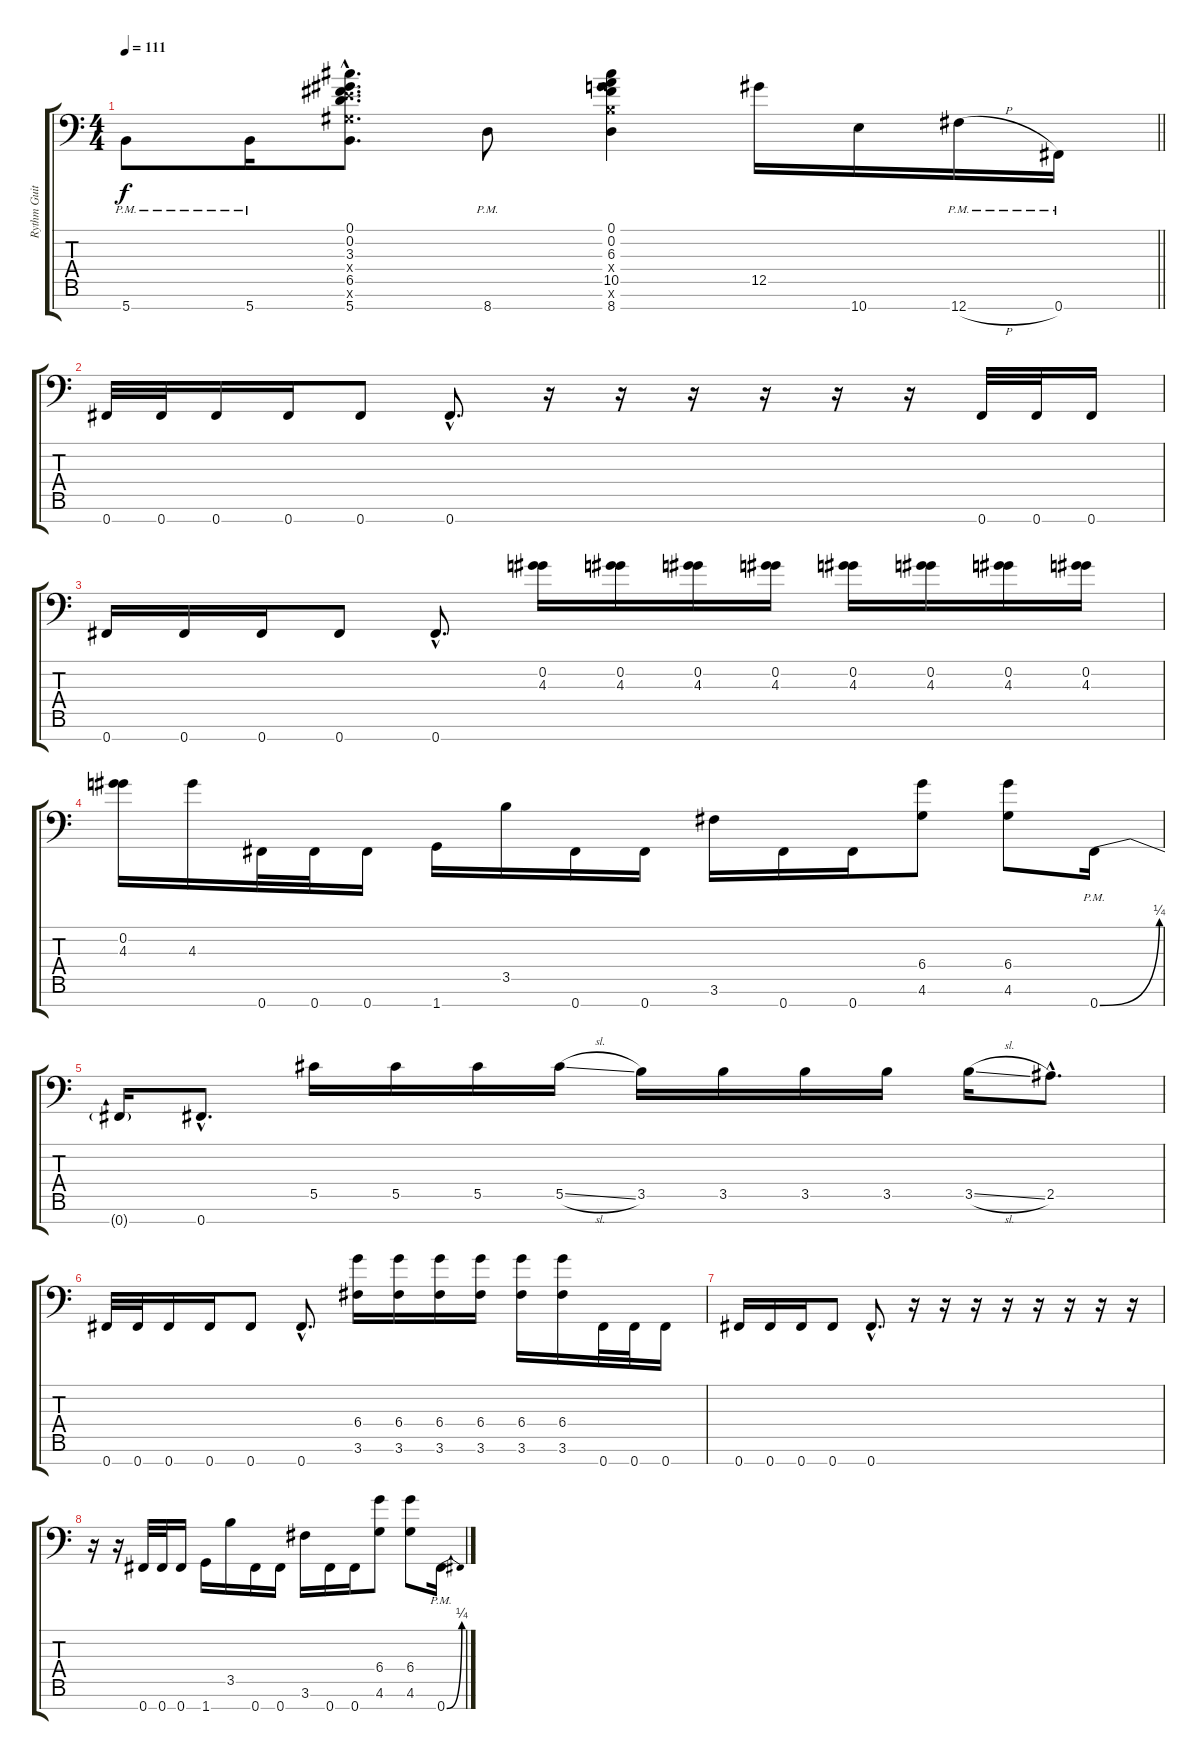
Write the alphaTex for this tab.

\track ("Rythm Guitar #1" "Rythm Guit") {instrument distortionguitar}
\staff {score tabs}
\tuning (Db4 Ab3 Eb3 Db3 Ab2 Eb2 Gb1) {hide}
\ts (4 4)
\tempo 111
\clef f4
\barLineRight lightlight
\ks c
5.7{pm}.8{dy f} 5.7{pm}.16 (0.1{hac} 0.2{hac} 3.3{hac} 3.4{hac x} 6.5{hac} 5.6{hac x} 5.7{hac}).8{d} 8.7{pm}.8 (0.1 0.2 6.3 6.4{x} 10.5 8.6{x} 8.7).4 12.5.16 10.7.16 12.7{h pm}.16 0.7{pm}.16 |
\section ("" "")
0.7.32 0.7.32 0.7.16 0.7.16 0.7.8 0.7{hac}.8{d} r.16 r.16 r.16 r.16 r.16 r.16 0.7.32 0.7.32 0.7.16 |
0.7.16 0.7.16 0.7.16 0.7.8 0.7{hac}.8{d} (0.2 4.3).16 (0.2 4.3).16 (0.2 4.3).16 (0.2 4.3).16 (0.2 4.3).16 (0.2 4.3).16 (0.2 4.3).16 (0.2 4.3).16 |
(0.2 4.3).16 4.3.16 0.7.32 0.7.32 0.7.16 1.7.16 3.5.16 0.7.16 0.7.16 3.6.16 0.7.16 0.7.16 (6.4 4.6).8 (6.4 4.6).8 0.7{be (bend 0 0 60 1) pm}.16 |
0.7{t}.16 0.7{hac}.8{d} 5.5.16 5.5.16 5.5.16 5.5{sl}.16 3.5.16 3.5.16 3.5.16 3.5.16 3.5{sl}.16 2.5{hac}.8{d} |
0.7.32 0.7.32 0.7.16 0.7.16 0.7.8 0.7{hac}.8{d} (6.4 3.6).16 (6.4 3.6).16 (6.4 3.6).16 (6.4 3.6).16 (6.4 3.6).16 (6.4 3.6).16 0.7.32 0.7.32 0.7.16 |
0.7.16 0.7.16 0.7.16 0.7.8 0.7{hac}.8{d} r.16 r.16 r.16 r.16 r.16 r.16 r.16 r.16 |
r.16 r.16 0.7.32 0.7.32 0.7.16 1.7.16 3.5.16 0.7.16 0.7.16 3.6.16 0.7.16 0.7.16 (6.4 4.6).8 (6.4 4.6).8 0.7{be (bend 0 0 60 1) pm}.16
